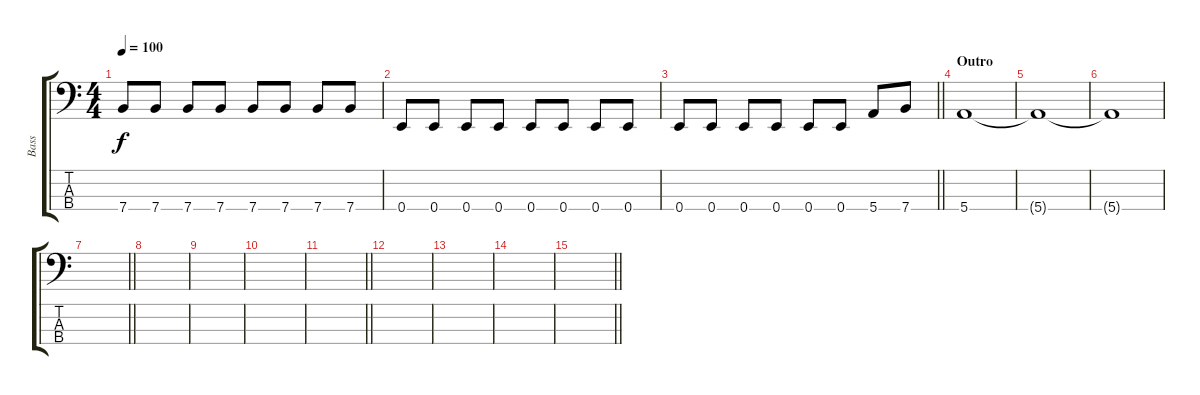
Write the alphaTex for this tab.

\track ("Bass" "Bass") {instrument fretlessbass}
\staff {score tabs}
\tuning (G2 D2 A1 E1) {hide}
\ts (4 4)
\tempo 100
\clef f4
\ks c
7.4.8{dy f} 7.4.8 7.4.8 7.4.8 7.4.8 7.4.8 7.4.8 7.4.8 |
0.4.8 0.4.8 0.4.8 0.4.8 0.4.8 0.4.8 0.4.8 0.4.8 |
\barLineRight lightlight
0.4.8 0.4.8 0.4.8 0.4.8 0.4.8 0.4.8 5.4.8 7.4.8 |
\section ("" "Outro")
5.4.1 |
5.4{t}.1 |
5.4{t}.1 |
\barLineRight lightlight
|
|
|
|
\barLineRight lightlight
|
|
|
|
\barLineRight lightlight
